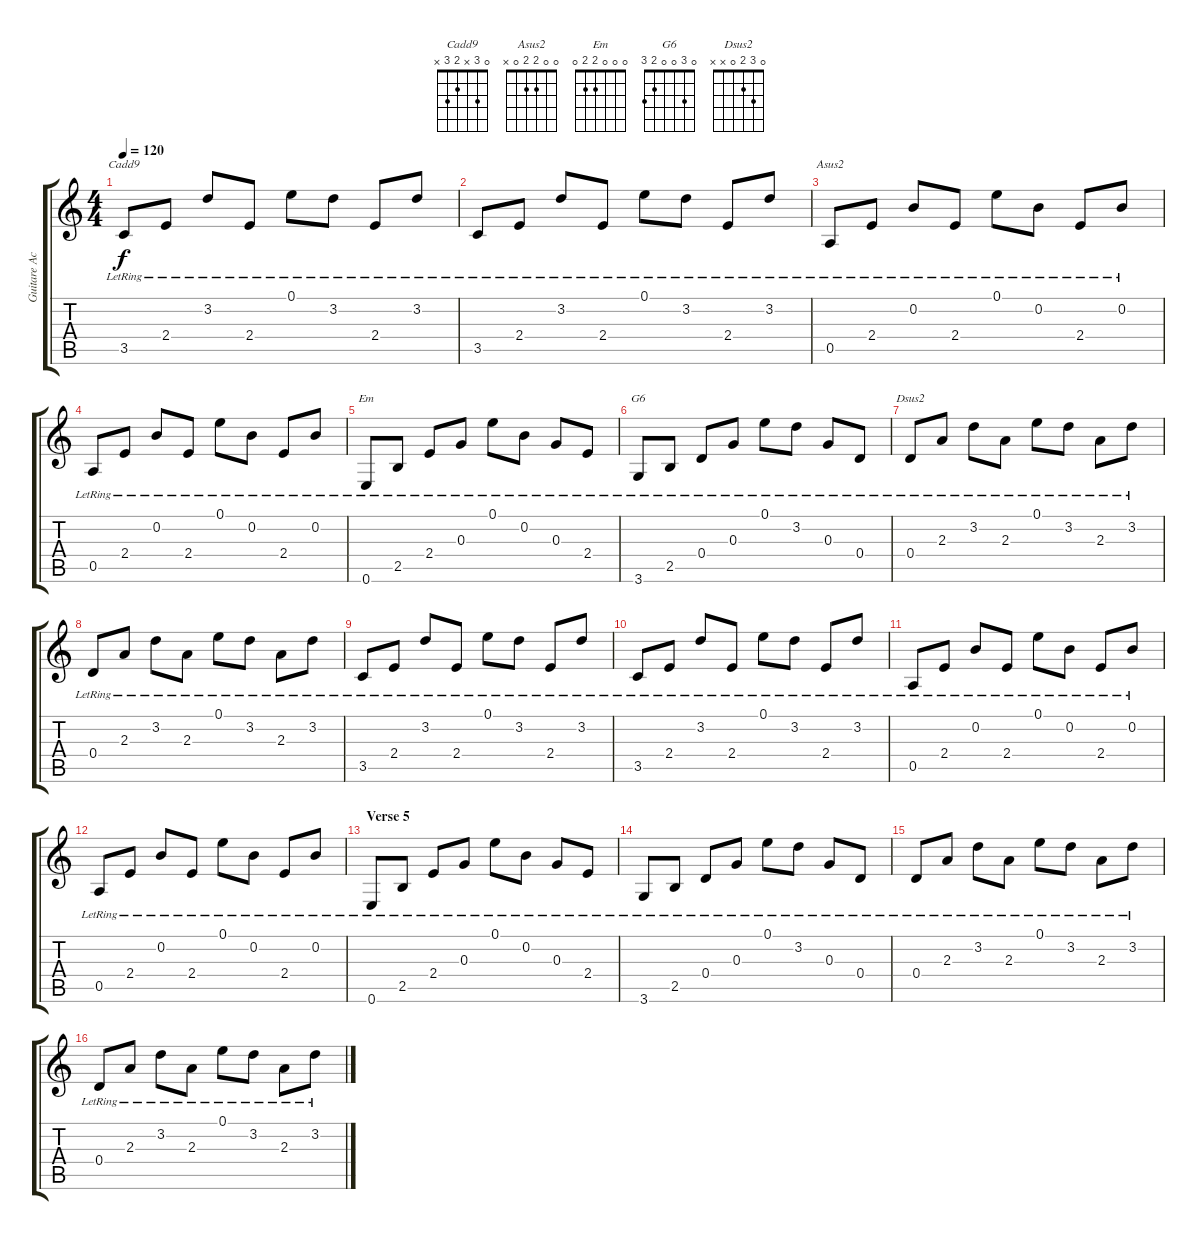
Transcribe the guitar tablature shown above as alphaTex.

\track ("Guitare Acoustique" "Guitare Ac") {instrument acousticguitarsteel}
\staff {score tabs}
\tuning (E4 B3 G3 D3 A2 E2) {hide}
\chord ("Cadd9" 0 3 x 2 3 x)
\chord ("Asus2" 0 0 2 2 0 x)
\chord ("Em" 0 0 0 2 2 0)
\chord ("G6" 0 3 0 0 2 3)
\chord ("Dsus2" 0 3 2 0 x x)
\ts (4 4)
\tempo 120
\clef g2
\ks c
3.5{lr}.8{ch "Cadd9" dy f} 2.4{lr}.8 3.2{lr}.8 2.4{lr}.8 0.1{lr}.8 3.2{lr}.8 2.4{lr}.8 3.2{lr}.8 |
3.5{lr}.8 2.4{lr}.8 3.2{lr}.8 2.4{lr}.8 0.1{lr}.8 3.2{lr}.8 2.4{lr}.8 3.2{lr}.8 |
0.5{lr}.8{ch "Asus2"} 2.4{lr}.8 0.2{lr}.8 2.4{lr}.8 0.1{lr}.8 0.2{lr}.8 2.4{lr}.8 0.2{lr}.8 |
0.5{lr}.8 2.4{lr}.8 0.2{lr}.8 2.4{lr}.8 0.1{lr}.8 0.2{lr}.8 2.4{lr}.8 0.2{lr}.8 |
0.6{lr}.8{ch "Em"} 2.5{lr}.8 2.4{lr}.8 0.3{lr}.8 0.1{lr}.8 0.2{lr}.8 0.3{lr}.8 2.4{lr}.8 |
3.6{lr}.8{ch "G6"} 2.5{lr}.8 0.4{lr}.8 0.3{lr}.8 0.1{lr}.8 3.2{lr}.8 0.3{lr}.8 0.4{lr}.8 |
0.4{lr}.8{ch "Dsus2"} 2.3{lr}.8 3.2{lr}.8 2.3{lr}.8 0.1{lr}.8 3.2{lr}.8 2.3{lr}.8 3.2{lr}.8 |
0.4{lr}.8 2.3{lr}.8 3.2{lr}.8 2.3{lr}.8 0.1{lr}.8 3.2{lr}.8 2.3{lr}.8 3.2{lr}.8 |
3.5{lr}.8 2.4{lr}.8 3.2{lr}.8 2.4{lr}.8 0.1{lr}.8 3.2{lr}.8 2.4{lr}.8 3.2{lr}.8 |
3.5{lr}.8 2.4{lr}.8 3.2{lr}.8 2.4{lr}.8 0.1{lr}.8 3.2{lr}.8 2.4{lr}.8 3.2{lr}.8 |
0.5{lr}.8 2.4{lr}.8 0.2{lr}.8 2.4{lr}.8 0.1{lr}.8 0.2{lr}.8 2.4{lr}.8 0.2{lr}.8 |
0.5{lr}.8 2.4{lr}.8 0.2{lr}.8 2.4{lr}.8 0.1{lr}.8 0.2{lr}.8 2.4{lr}.8 0.2{lr}.8 |
\section ("" "Verse 5")
0.6{lr}.8 2.5{lr}.8 2.4{lr}.8 0.3{lr}.8 0.1{lr}.8 0.2{lr}.8 0.3{lr}.8 2.4{lr}.8 |
3.6{lr}.8 2.5{lr}.8 0.4{lr}.8 0.3{lr}.8 0.1{lr}.8 3.2{lr}.8 0.3{lr}.8 0.4{lr}.8 |
0.4{lr}.8 2.3{lr}.8 3.2{lr}.8 2.3{lr}.8 0.1{lr}.8 3.2{lr}.8 2.3{lr}.8 3.2{lr}.8 |
0.4{lr}.8 2.3{lr}.8 3.2{lr}.8 2.3{lr}.8 0.1{lr}.8 3.2{lr}.8 2.3{lr}.8 3.2{lr}.8
